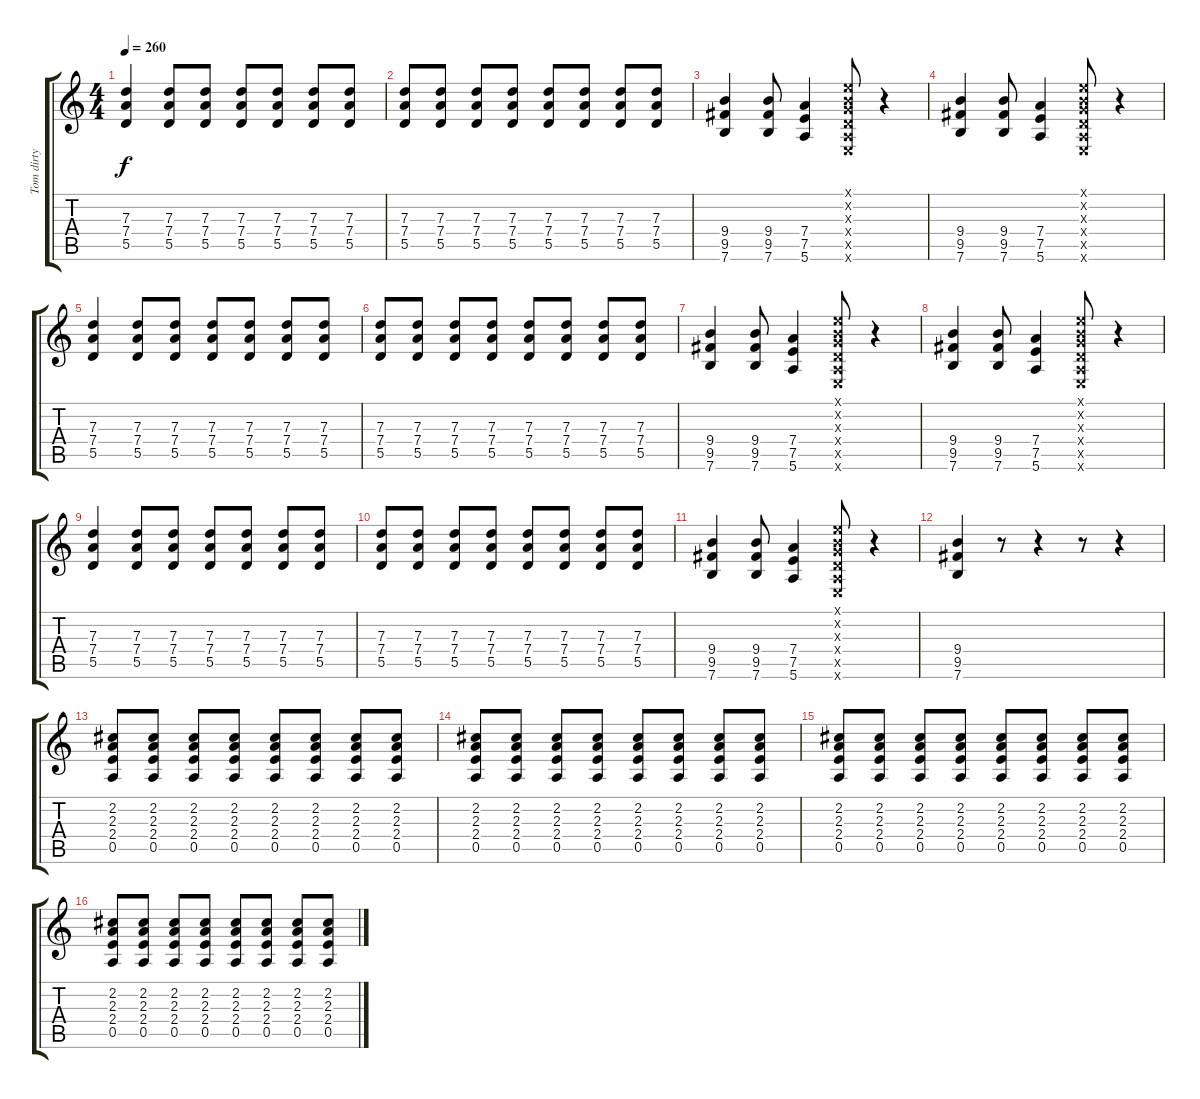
\track ("Tom dirty" "Tom dirty") {instrument distortionguitar}
\staff {score tabs}
\tuning (E4 B3 G3 D3 A2 E2) {hide}
\ts (4 4)
\tempo 260
\clef g2
\ks c
(7.3 7.4 5.5).4{dy f} (7.3 7.4 5.5).8 (7.3 7.4 5.5).8 (7.3 7.4 5.5).8 (7.3 7.4 5.5).8 (7.3 7.4 5.5).8 (7.3 7.4 5.5).8 |
(7.3 7.4 5.5).8 (7.3 7.4 5.5).8 (7.3 7.4 5.5).8 (7.3 7.4 5.5).8 (7.3 7.4 5.5).8 (7.3 7.4 5.5).8 (7.3 7.4 5.5).8 (7.3 7.4 5.5).8 |
(9.4 9.5 7.6).4 (9.4 9.5 7.6).8 (7.4 7.5 5.6).4 (0.1{x} 0.2{x} 0.3{x} 0.4{x} 0.5{x} 0.6{x}).8 r.4 |
(9.4 9.5 7.6).4 (9.4 9.5 7.6).8 (7.4 7.5 5.6).4 (0.1{x} 0.2{x} 0.3{x} 0.4{x} 0.5{x} 0.6{x}).8 r.4 |
(7.3 7.4 5.5).4 (7.3 7.4 5.5).8 (7.3 7.4 5.5).8 (7.3 7.4 5.5).8 (7.3 7.4 5.5).8 (7.3 7.4 5.5).8 (7.3 7.4 5.5).8 |
(7.3 7.4 5.5).8 (7.3 7.4 5.5).8 (7.3 7.4 5.5).8 (7.3 7.4 5.5).8 (7.3 7.4 5.5).8 (7.3 7.4 5.5).8 (7.3 7.4 5.5).8 (7.3 7.4 5.5).8 |
(9.4 9.5 7.6).4 (9.4 9.5 7.6).8 (7.4 7.5 5.6).4 (0.1{x} 0.2{x} 0.3{x} 0.4{x} 0.5{x} 0.6{x}).8 r.4 |
(9.4 9.5 7.6).4 (9.4 9.5 7.6).8 (7.4 7.5 5.6).4 (0.1{x} 0.2{x} 0.3{x} 0.4{x} 0.5{x} 0.6{x}).8 r.4 |
(7.3 7.4 5.5).4 (7.3 7.4 5.5).8 (7.3 7.4 5.5).8 (7.3 7.4 5.5).8 (7.3 7.4 5.5).8 (7.3 7.4 5.5).8 (7.3 7.4 5.5).8 |
(7.3 7.4 5.5).8 (7.3 7.4 5.5).8 (7.3 7.4 5.5).8 (7.3 7.4 5.5).8 (7.3 7.4 5.5).8 (7.3 7.4 5.5).8 (7.3 7.4 5.5).8 (7.3 7.4 5.5).8 |
(9.4 9.5 7.6).4 (9.4 9.5 7.6).8 (7.4 7.5 5.6).4 (0.1{x} 0.2{x} 0.3{x} 0.4{x} 0.5{x} 0.6{x}).8 r.4 |
(9.4 9.5 7.6).4 r.8 r.4 r.8 r.4 |
(2.2 2.3 2.4 0.5).8 (2.2 2.3 2.4 0.5).8 (2.2 2.3 2.4 0.5).8 (2.2 2.3 2.4 0.5).8 (2.2 2.3 2.4 0.5).8 (2.2 2.3 2.4 0.5).8 (2.2 2.3 2.4 0.5).8 (2.2 2.3 2.4 0.5).8 |
(2.2 2.3 2.4 0.5).8 (2.2 2.3 2.4 0.5).8 (2.2 2.3 2.4 0.5).8 (2.2 2.3 2.4 0.5).8 (2.2 2.3 2.4 0.5).8 (2.2 2.3 2.4 0.5).8 (2.2 2.3 2.4 0.5).8 (2.2 2.3 2.4 0.5).8 |
(2.2 2.3 2.4 0.5).8 (2.2 2.3 2.4 0.5).8 (2.2 2.3 2.4 0.5).8 (2.2 2.3 2.4 0.5).8 (2.2 2.3 2.4 0.5).8 (2.2 2.3 2.4 0.5).8 (2.2 2.3 2.4 0.5).8 (2.2 2.3 2.4 0.5).8 |
(2.2 2.3 2.4 0.5).8 (2.2 2.3 2.4 0.5).8 (2.2 2.3 2.4 0.5).8 (2.2 2.3 2.4 0.5).8 (2.2 2.3 2.4 0.5).8 (2.2 2.3 2.4 0.5).8 (2.2 2.3 2.4 0.5).8 (2.2 2.3 2.4 0.5).8
